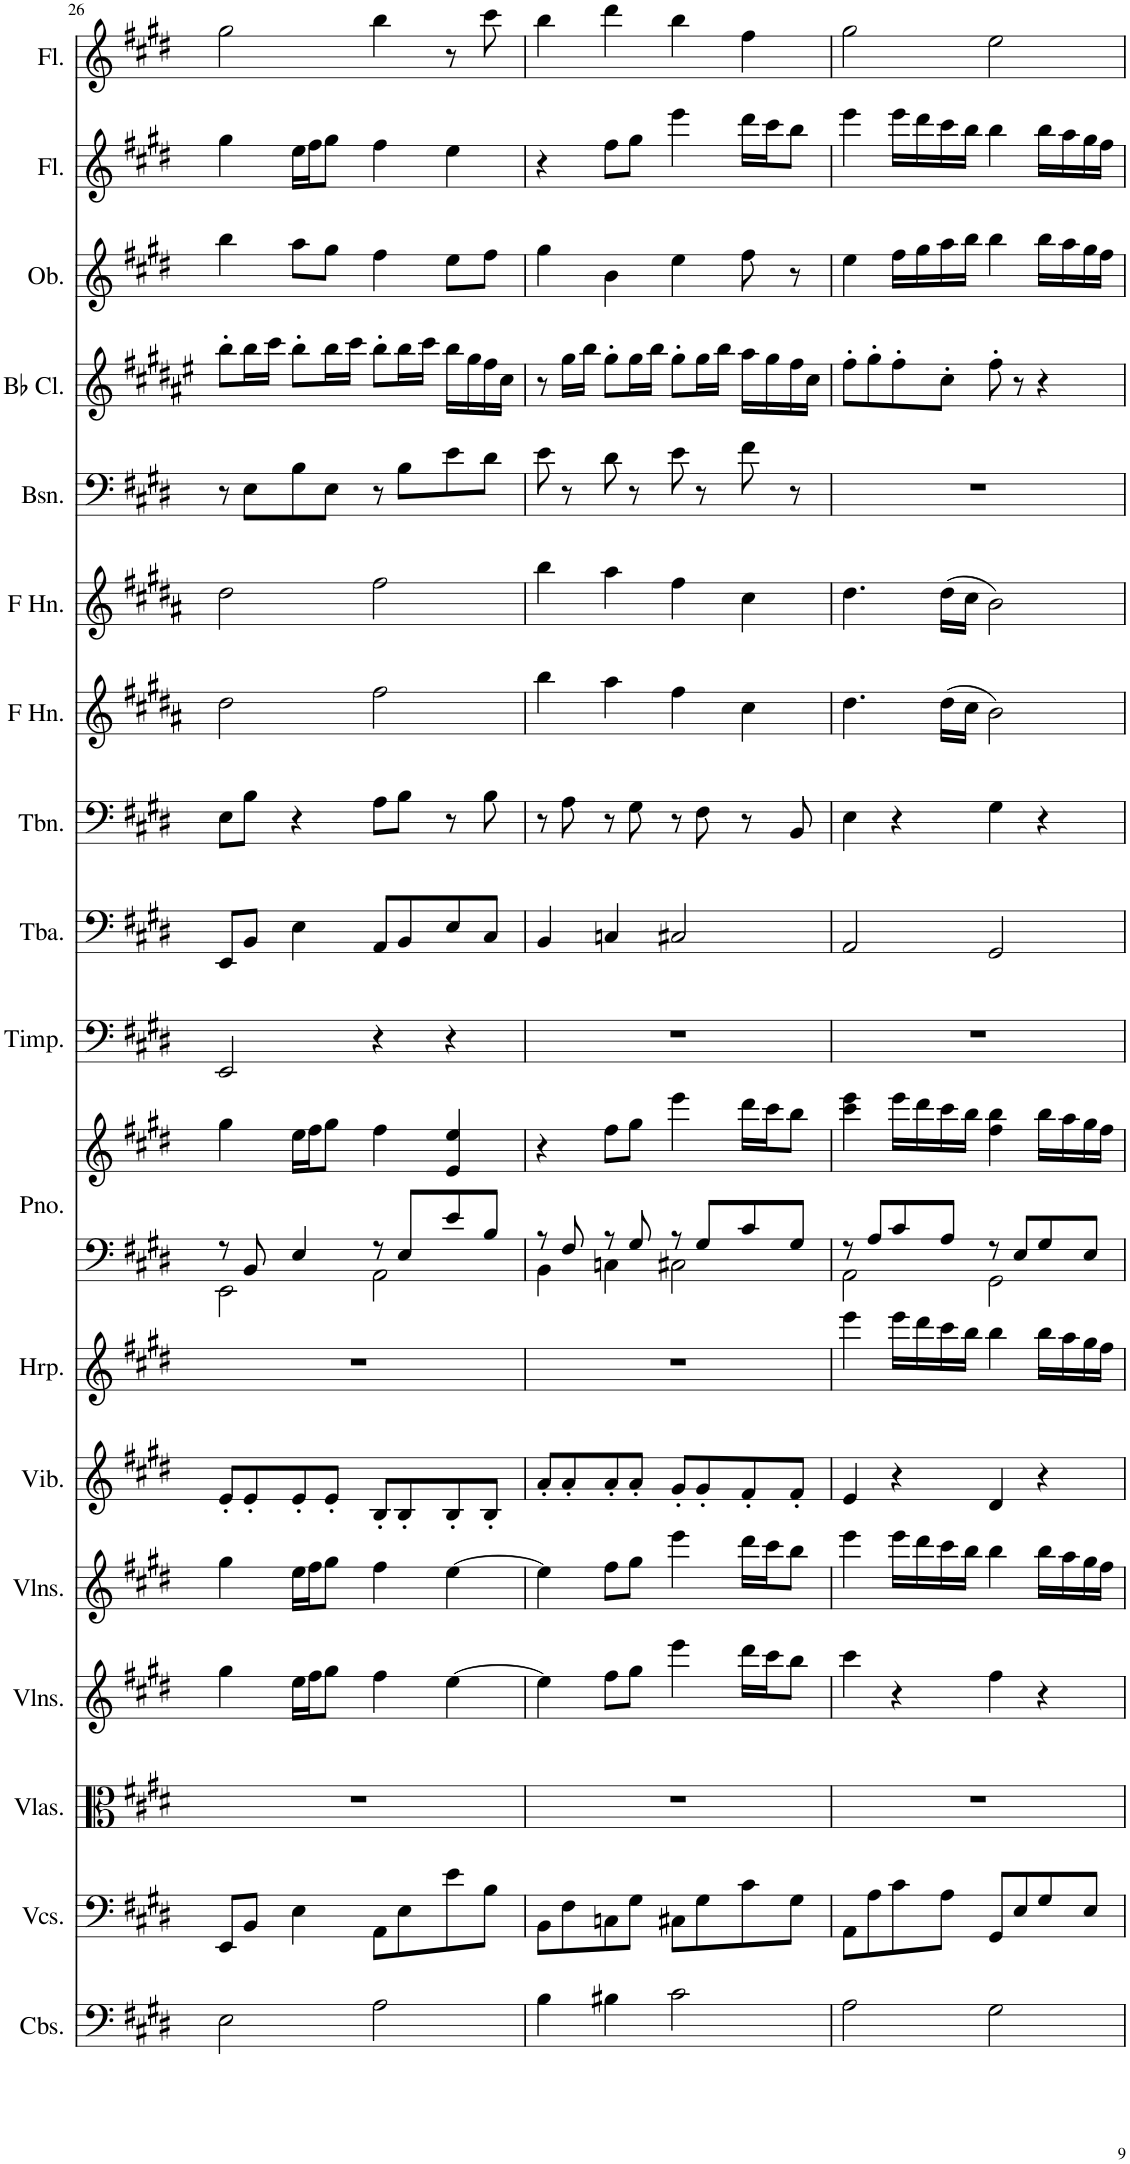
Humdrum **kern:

**kern	**kern	**kern	**kern	**kern	**kern	**kern	**kern	**kern	**kern	**kern	**kern	**kern	**kern	**kern	**kern	**kern	**kern	**kern
*part18	*part17	*part16	*part15	*part14	*part13	*part12	*part11	*part11	*part10	*part9	*part8	*part7	*part6	*part5	*part4	*part3	*part2	*part1
*staff19	*staff18	*staff17	*staff16	*staff15	*staff14	*staff13	*staff12	*staff11	*staff10	*staff9	*staff8	*staff7	*staff6	*staff5	*staff4	*staff3	*staff2	*staff1
*I"Contrabasses	*I"Violoncellos	*I"Violas	*I"Violins	*I"Violins	*I"Vibraphone	*I"Harp	*I"Piano	*	*I"Timpani	*I"Tuba	*I"Trombone	*I"Horn in F	*I"Horn in F	*I"Bassoon	*I"Bb Clarinet	*I"Oboe	*I"Flute	*I"Flute
*I'Cbs.	*I'Vcs.	*I'Vlas.	*I'Vlns.	*I'Vlns.	*I'Vib.	*I'Hrp.	*I'Pno.	*	*I'Timp.	*I'Tba.	*I'Tbn.	*	*	*I'Bsn.	*I'Bb Cl.	*I'Ob.	*I'Fl.	*I'Fl.
!!LO:PB:g=z
*clefF4	*clefF4	*clefC3	*clefG2	*clefG2	*clefG2	*clefG2	*clefF4	*clefG2	*clefF4	*clefF4	*clefF4	*clefG2	*clefG2	*clefF4	*clefG2	*clefG2	*clefG2	*clefG2
*Trd7c12	*	*	*	*	*	*	*	*	*	*	*	*Trd4c7	*Trd4c7	*	*Trd1c2	*	*	*
*k[f#c#g#d#]	*k[f#c#g#d#]	*k[f#c#g#d#]	*k[f#c#g#d#]	*k[f#c#g#d#]	*k[f#c#g#d#]	*k[f#c#g#d#]	*k[f#c#g#d#]	*k[f#c#g#d#]	*k[f#c#g#d#]	*k[f#c#g#d#]	*k[f#c#g#d#]	*k[f#c#g#d#a#]	*k[f#c#g#d#a#]	*k[f#c#g#d#]	*k[f#c#g#d#a#e#]	*k[f#c#g#d#]	*k[f#c#g#d#]	*k[f#c#g#d#]
*M4/4	*M4/4	*M4/4	*M4/4	*M4/4	*M4/4	*M4/4	*M4/4	*M4/4	*M4/4	*M4/4	*M4/4	*M4/4	*M4/4	*M4/4	*M4/4	*M4/4	*M4/4	*M4/4
=26	=26	=26	=26	=26	=26	=26	=26	=26	=26	=26	=26	=26	=26	=26	=26	=26	=26	=26
*	*	*	*	*	*	*	*^	*	*	*	*	*	*	*	*	*	*	*
2E\	8EE/L	1r	4gg#\	4gg#\	8e'/L	1r	8r	2EE\	4gg#\	2EE/	8EE/L	8E\L	2dd#\	2dd#\	8r	8bb'\L	4bb\	4gg#\	2gg#\
.	8BB/J	.	.	.	8e'/	.	8BB/	.	.	.	8BB/J	8B\J	.	.	8E\L	16bb\L	.	.	.
.	.	.	.	.	.	.	.	.	.	.	.	.	.	.	.	16ccc#\JJ	.	.	.
.	4E\	.	16ee\LL	16ee\LL	8e'/	.	4E/	.	16ee\LL	.	4E\	4r	.	.	8B\	8bb'\L	8aa\L	16ee\LL	.
.	.	.	16ff#\J	16ff#\J	.	.	.	.	16ff#\J	.	.	.	.	.	.	.	.	16ff#\J	.
.	.	.	8gg#\J	8gg#\J	8e'/J	.	.	.	8gg#\J	.	.	.	.	.	8E\J	16bb\L	8gg#\J	8gg#\J	.
.	.	.	.	.	.	.	.	.	.	.	.	.	.	.	.	16ccc#\JJ	.	.	.
2A\	8AA\L	.	4ff#\	4ff#\	8B'/L	.	8r	2AA\	4ff#\	4r	8AA/L	8A\L	2ff#\	2ff#\	8r	8bb'\L	4ff#\	4ff#\	4bb\
.	8E\	.	.	.	8B'/	.	8E/L	.	.	.	8BB/	8B\J	.	.	8B\L	16bb\L	.	.	.
.	.	.	.	.	.	.	.	.	.	.	.	.	.	.	.	16ccc#\JJ	.	.	.
.	8e\	.	[4ee\	[4ee\	8B'/	.	8e/	.	4e/ 4ee/	4r	8E/	8r	.	.	8e\	16bb\LL	8ee\L	4ee\	8r
.	.	.	.	.	.	.	.	.	.	.	.	.	.	.	.	16gg#\	.	.	.
.	8B\J	.	.	.	8B'/J	.	8B/J	.	.	.	8C#/J	8B\	.	.	8d#\J	16ff#\	8ff#\J	.	8ccc#\
.	.	.	.	.	.	.	.	.	.	.	.	.	.	.	.	16cc#\JJ	.	.	.
=27	=27	=27	=27	=27	=27	=27	=27	=27	=27	=27	=27	=27	=27	=27	=27	=27	=27	=27	=27
4B\	8BB\L	1r	4ee\]	4ee\]	8a'/L	1r	8r	4BB\	4r	1r	4BB/	8r	4bb\	4bb\	8e\	8r	4gg#\	4r	4bb\
.	8F#\	.	.	.	8a'/	.	8F#/	.	.	.	.	8A\	.	.	8r	16gg#\LL	.	.	.
.	.	.	.	.	.	.	.	.	.	.	.	.	.	.	.	16bb\JJ	.	.	.
4B#X\	8Cn\	.	8ff#\L	8ff#\L	8a'/	.	8r	4Cn\	8ff#\L	.	4Cn/	8r	4aa#\	4aa#\	8d#\	8gg#'\L	4b\	8ff#\L	4ddd#\
.	8G#\J	.	8gg#\J	8gg#\J	8a'/J	.	8G#/	.	8gg#\J	.	.	8G#\	.	.	8r	16gg#\L	.	8gg#\J	.
.	.	.	.	.	.	.	.	.	.	.	.	.	.	.	.	16bb\JJ	.	.	.
2c#\	8C#X\L	.	4eee\	4eee\	8g#'/L	.	8r	2C#X\	4eee\	.	2C#X/	8r	4ff#\	4ff#\	8e\	8gg#'\L	4ee\	4eee\	4bb\
.	8G#\	.	.	.	8g#'/	.	8G#/L	.	.	.	.	8F#\	.	.	8r	16gg#\L	.	.	.
.	.	.	.	.	.	.	.	.	.	.	.	.	.	.	.	16bb\JJ	.	.	.
.	8c#\	.	16ddd#\LL	16ddd#\LL	8f#'/	.	8c#/	.	16ddd#\LL	.	.	8r	4cc#\	4cc#\	8f#\	16aa#\LL	8ff#\	16ddd#\LL	4ff#\
.	.	.	16ccc#\J	16ccc#\J	.	.	.	.	16ccc#\J	.	.	.	.	.	.	16gg#\	.	16ccc#\J	.
.	8G#\J	.	8bb\J	8bb\J	8f#'/J	.	8G#/J	.	8bb\J	.	.	8BB/	.	.	8r	16ff#\	8r	8bb\J	.
.	.	.	.	.	.	.	.	.	.	.	.	.	.	.	.	16cc#\JJ	.	.	.
=28	=28	=28	=28	=28	=28	=28	=28	=28	=28	=28	=28	=28	=28	=28	=28	=28	=28	=28	=28
2A\	8AA\L	1r	4ccc#\	4eee\	4e/	4eee\	8r	2AA\	4ccc#\ 4eee\	1r	2AA/	4E\	4.dd#\	4.dd#\	1r	8ff#'\L	4ee\	4eee\	2gg#\
.	8A\	.	.	.	.	.	8A/L	.	.	.	.	.	.	.	.	8gg#'\	.	.	.
.	8c#\	.	4r	16eee\LL	4r	16eee\LL	8c#/	.	16eee\LL	.	.	4r	.	.	.	8ff#'\	16ff#\LL	16eee\LL	.
.	.	.	.	16ddd#\	.	16ddd#\	.	.	16ddd#\	.	.	.	.	.	.	.	16gg#\	16ddd#\	.
.	8A\J	.	.	16ccc#\	.	16ccc#\	8A/J	.	16ccc#\	.	.	.	(16dd#\LL	(16dd#\LL	.	8cc#'\J	16aa\	16ccc#\	.
.	.	.	.	16bb\JJ	.	16bb\JJ	.	.	16bb\JJ	.	.	.	16cc#\JJ	16cc#\JJ	.	.	16bb\JJ	16bb\JJ	.
2G#\	8GG#/L	.	4ff#\	4bb\	4d#/	4bb\	8r	2GG#\	4ff#\ 4bb\	.	2GG#/	4G#\	2b\)	2b\)	.	8ff#'\	4bb\	4bb\	2ee\
.	8E/	.	.	.	.	.	8E/L	.	.	.	.	.	.	.	.	8r	.	.	.
.	8G#/	.	4r	16bb\LL	4r	16bb\LL	8G#/	.	16bb\LL	.	.	4r	.	.	.	4r	16bb\LL	16bb\LL	.
.	.	.	.	16aa\	.	16aa\	.	.	16aa\	.	.	.	.	.	.	.	16aa\	16aa\	.
.	8E/J	.	.	16gg#\	.	16gg#\	8E/J	.	16gg#\	.	.	.	.	.	.	.	16gg#\	16gg#\	.
.	.	.	.	16ff#\JJ	.	16ff#\JJ	.	.	16ff#\JJ	.	.	.	.	.	.	.	16ff#\JJ	16ff#\JJ	.
*	*	*	*	*	*	*	*v	*v	*	*	*	*	*	*	*	*	*	*	*
=	=	=	=	=	=	=	=	=	=	=	=	=	=	=	=	=	=	=
*-	*-	*-	*-	*-	*-	*-	*-	*-	*-	*-	*-	*-	*-	*-	*-	*-	*-	*-
